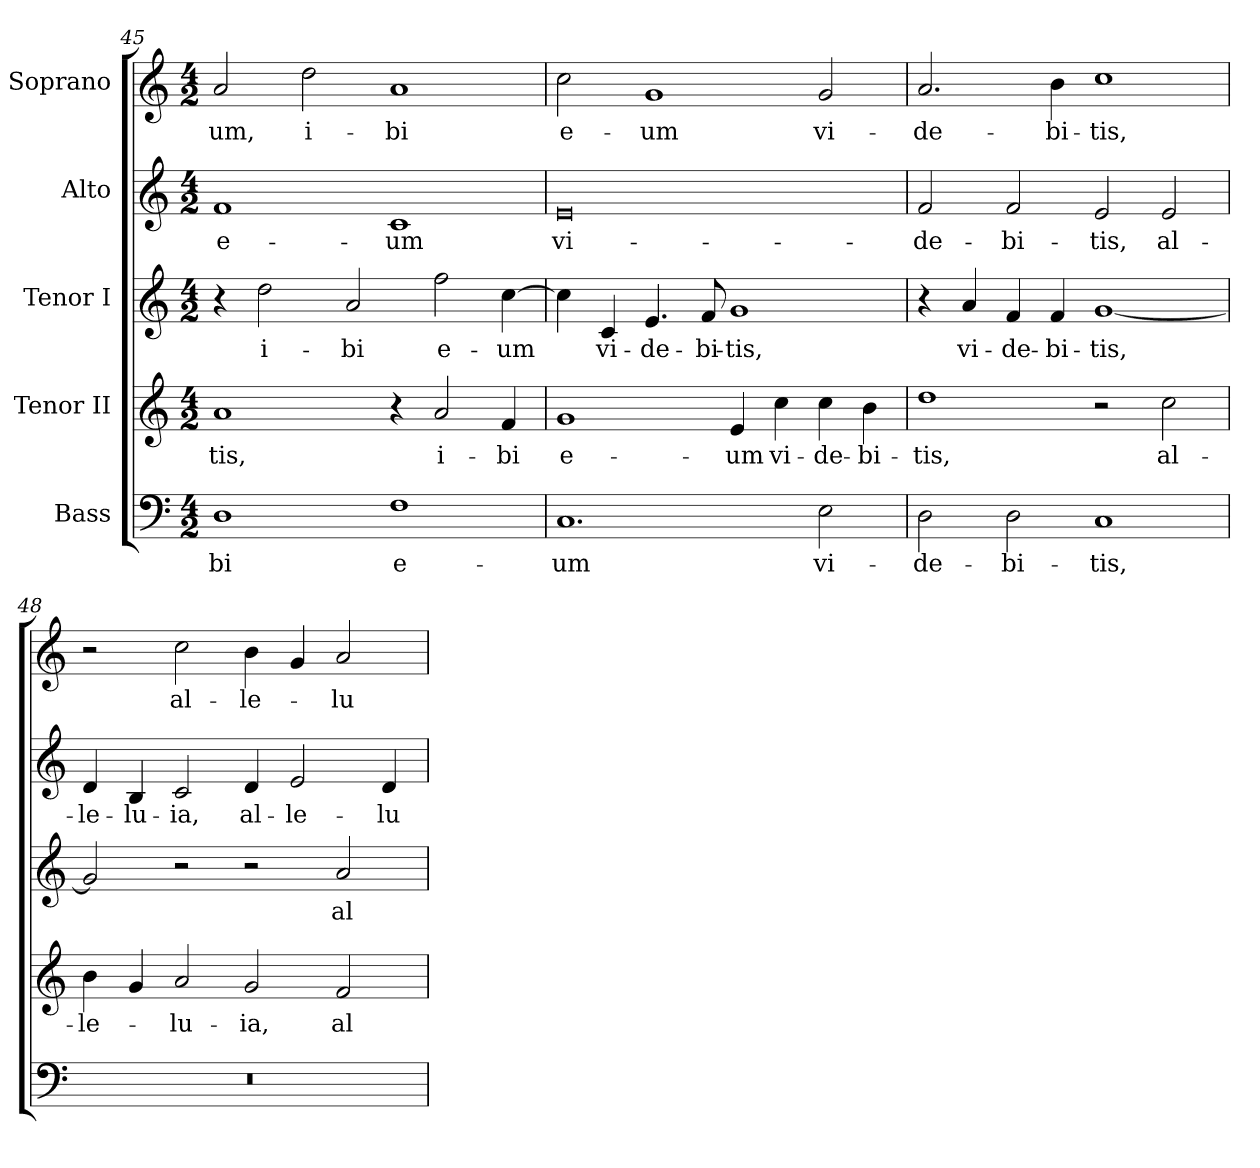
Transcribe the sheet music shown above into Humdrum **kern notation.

**kern	**text	**kern	**text	**kern	**text	**kern	**text	**kern	**text
*part5	*part5	*part4	*part4	*part3	*part3	*part2	*part2	*part1	*part1
*staff5	*staff5	*staff4	*staff4	*staff3	*staff3	*staff2	*staff2	*staff1	*staff1
*I"Bass	*	*I"Tenor II	*	*I"Tenor I	*	*I"Alto	*	*I"Soprano	*
*clefF4	*	*clefG2	*	*clefG2	*	*clefG2	*	*clefG2	*
*	*	*ITrd7c12	*	*ITrd7c12	*	*	*	*	*
*k[]	*	*k[]	*	*k[]	*	*k[]	*	*k[]	*
*C:	*	*C:	*	*C:	*	*C:	*	*C:	*
*M4/2	*	*M4/2	*	*M4/2	*	*M4/2	*	*M4/2	*
=45	=45	=45	=45	=45	=45	=45	=45	=45	=45
!	!LO:LY:b:color=#000000	!	!	!	!	!	!	!	!
!	!	!	!LO:LY:b:color=#000000	!	!	!	!	!	!
!	!	!	!	!	!	!	!LO:LY:b:color=#000000	!	!
!	!	!	!	!	!	!	!	!	!LO:LY:b:color=#000000
1Di	-bi	1Ai	-tis,	4r	.	1fi	e-	2ai/	-um,
!	!	!	!	!	!LO:LY:b:color=#000000	!	!	!	!
.	.	.	.	2di\	i-	.	.	.	.
!	!	!	!	!	!	!	!	!	!LO:LY:b:color=#000000
.	.	.	.	.	.	.	.	2ddi\	i-
!	!	!	!	!	!LO:LY:b:color=#000000	!	!	!	!
.	.	.	.	2Ai/	-bi	.	.	.	.
!	!LO:LY:b:color=#000000	!	!	!	!	!	!	!	!
!	!	!	!	!	!	!	!LO:LY:b:color=#000000	!	!
!	!	!	!	!	!	!	!	!	!LO:LY:b:color=#000000
1Fi	e-	4r	.	.	.	1ci	-um	1ai	-bi
!	!	!	!LO:LY:b:color=#000000	!	!	!	!	!	!
!	!	!	!	!	!LO:LY:b:color=#000000	!	!	!	!
.	.	2Ai/	i-	2fi\	e-	.	.	.	.
!	!	!	!LO:LY:b:color=#000000	!	!	!	!	!	!
!	!	!	!	!	!LO:LY:b:color=#000000	!	!	!	!
.	.	4Fi/	-bi	[>4ci\	-um	.	.	.	.
=46	=46	=46	=46	=46	=46	=46	=46	=46	=46
!	!LO:LY:b:color=#000000	!	!	!	!	!	!	!	!
!	!	!	!LO:LY:b:color=#000000	!	!	!	!	!	!
!	!	!	!	!	!	!	!LO:LY:b:color=#000000	!	!
!	!	!	!	!	!	!	!	!	!LO:LY:b:color=#000000
1.Ci	-um	1Gi	e-	4ci\]	.	0ei	vi-	2cci\	e-
!	!	!	!	!	!LO:LY:b:color=#000000	!	!	!	!
.	.	.	.	4Ci/	vi-	.	.	.	.
!	!	!	!	!	!LO:LY:b:color=#000000	!	!	!	!
!	!	!	!	!	!	!	!	!	!LO:LY:b:color=#000000
.	.	.	.	4.Ei/	-de-	.	.	1gi	-um
!	!	!	!	!	!LO:LY:b:color=#000000	!	!	!	!
.	.	.	.	8Fi/	-bi-	.	.	.	.
!	!	!	!LO:LY:b:color=#000000	!	!	!	!	!	!
!	!	!	!	!	!LO:LY:b:color=#000000	!	!	!	!
.	.	4Ei/	-um	1Gi	-tis,	.	.	.	.
!	!	!	!LO:LY:b:color=#000000	!	!	!	!	!	!
.	.	4ci\	vi-	.	.	.	.	.	.
!	!LO:LY:b:color=#000000	!	!	!	!	!	!	!	!
!	!	!	!LO:LY:b:color=#000000	!	!	!	!	!	!
!	!	!	!	!	!	!	!	!	!LO:LY:b:color=#000000
2Ei\	vi-	4ci\	-de-	.	.	.	.	2gi/	vi-
!	!	!	!LO:LY:b:color=#000000	!	!	!	!	!	!
.	.	4Bi\	-bi-	.	.	.	.	.	.
=47	=47	=47	=47	=47	=47	=47	=47	=47	=47
!	!LO:LY:b:color=#000000	!	!	!	!	!	!	!	!
!	!	!	!LO:LY:b:color=#000000	!	!	!	!	!	!
!	!	!	!	!	!	!	!LO:LY:b:color=#000000	!	!
!	!	!	!	!	!	!	!	!	!LO:LY:b:color=#000000
2Di\	-de-	1di	-tis,	4r	.	2fi/	-de-	2.ai/	-de-
!	!	!	!	!	!LO:LY:b:color=#000000	!	!	!	!
.	.	.	.	4Ai/	vi-	.	.	.	.
!	!LO:LY:b:color=#000000	!	!	!	!	!	!	!	!
!	!	!	!	!	!LO:LY:b:color=#000000	!	!	!	!
!	!	!	!	!	!	!	!LO:LY:b:color=#000000	!	!
2Di\	-bi-	.	.	4Fi/	-de-	2fi/	-bi-	.	.
!	!	!	!	!	!LO:LY:b:color=#000000	!	!	!	!
!	!	!	!	!	!	!	!	!	!LO:LY:b:color=#000000
.	.	.	.	4Fi/	-bi-	.	.	4bi\	-bi-
!	!LO:LY:b:color=#000000	!	!	!	!	!	!	!	!
!	!	!	!	!	!LO:LY:b:color=#000000	!	!	!	!
!	!	!	!	!	!	!	!LO:LY:b:color=#000000	!	!
!	!	!	!	!	!	!	!	!	!LO:LY:b:color=#000000
1Ci	-tis,	2r	.	[<1Gi	-tis,	2ei/	-tis,	1cci	-tis,
!	!	!	!LO:LY:b:color=#000000	!	!	!	!	!	!
!	!	!	!	!	!	!	!LO:LY:b:color=#000000	!	!
.	.	2ci\	al-	.	.	2ei/	al-	.	.
!!LO:PB:g=z
=48	=48	=48	=48	=48	=48	=48	=48	=48	=48
!LO:N:vis=1	!	!	!	!	!	!	!	!	!
!	!	!	!LO:LY:b:color=#000000	!	!	!	!	!	!
!	!	!	!	!	!	!	!LO:LY:b:color=#000000	!	!
0r	.	4Bi\	-le-	2Gi/]	.	4di/	-le-	2r	.
!	!	!	!	!	!	!	!LO:LY:b:color=#000000	!	!
.	.	4Gi/	.	.	.	4Bi/	-lu-	.	.
!	!	!	!LO:LY:b:color=#000000	!	!	!	!	!	!
!	!	!	!	!	!	!	!LO:LY:b:color=#000000	!	!
!	!	!	!	!	!	!	!	!	!LO:LY:b:color=#000000
.	.	2Ai/	-lu-	2r	.	2ci/	-ia,	2cci\	al-
!	!	!	!LO:LY:b:color=#000000	!	!	!	!	!	!
!	!	!	!	!	!	!	!LO:LY:b:color=#000000	!	!
!	!	!	!	!	!	!	!	!	!LO:LY:b:color=#000000
.	.	2Gi/	-ia,	2r	.	4di/	al-	4bi\	-le-
!	!	!	!	!	!	!	!LO:LY:b:color=#000000	!	!
.	.	.	.	.	.	2ei/	-le-	4gi/	.
!	!	!	!LO:LY:b:color=#000000	!	!	!	!	!	!
!	!	!	!	!	!LO:LY:b:color=#000000	!	!	!	!
!	!	!	!	!	!	!	!	!	!LO:LY:b:color=#000000
.	.	2Fi/	al-	2Ai/	al-	.	.	2ai/	-lu-
!	!	!	!	!	!	!	!LO:LY:b:color=#000000	!	!
.	.	.	.	.	.	4di/	-lu-	.	.
=	=	=	=	=	=	=	=	=	=
*-	*-	*-	*-	*-	*-	*-	*-	*-	*-
